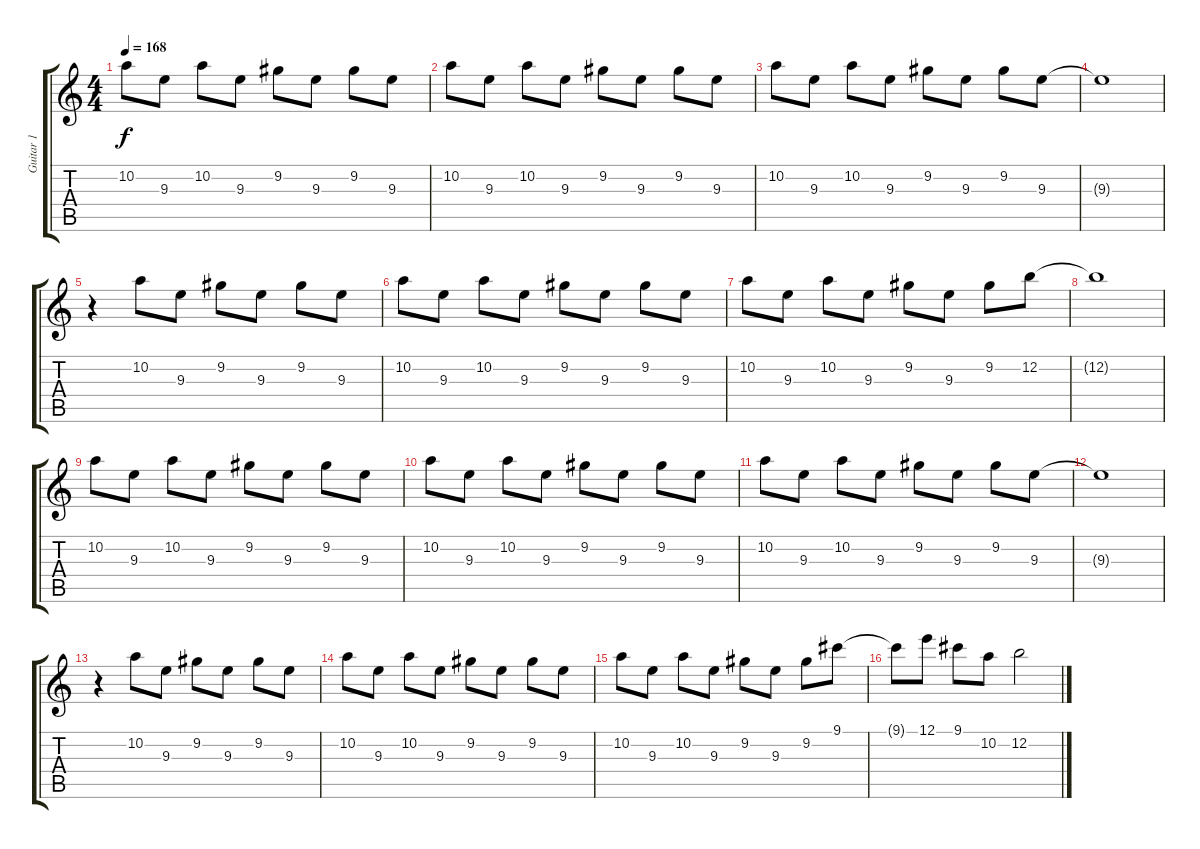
\track ("Guitar 1" "Guitar 1") {instrument overdrivenguitar}
\staff {score tabs}
\tuning (E4 B3 G3 D3 A2 D2) {hide}
\ts (4 4)
\tempo 168
\clef g2
\ks c
10.2.8{dy f} 9.3.8 10.2.8 9.3.8 9.2.8 9.3.8 9.2.8 9.3.8 |
10.2.8 9.3.8 10.2.8 9.3.8 9.2.8 9.3.8 9.2.8 9.3.8 |
10.2.8 9.3.8 10.2.8 9.3.8 9.2.8 9.3.8 9.2.8 9.3.8 |
9.3{t}.1 |
r.4 10.2.8 9.3.8 9.2.8 9.3.8 9.2.8 9.3.8 |
10.2.8 9.3.8 10.2.8 9.3.8 9.2.8 9.3.8 9.2.8 9.3.8 |
10.2.8 9.3.8 10.2.8 9.3.8 9.2.8 9.3.8 9.2.8 12.2.8 |
12.2{t}.1 |
10.2.8 9.3.8 10.2.8 9.3.8 9.2.8 9.3.8 9.2.8 9.3.8 |
10.2.8 9.3.8 10.2.8 9.3.8 9.2.8 9.3.8 9.2.8 9.3.8 |
10.2.8 9.3.8 10.2.8 9.3.8 9.2.8 9.3.8 9.2.8 9.3.8 |
9.3{t}.1 |
r.4 10.2.8 9.3.8 9.2.8 9.3.8 9.2.8 9.3.8 |
10.2.8 9.3.8 10.2.8 9.3.8 9.2.8 9.3.8 9.2.8 9.3.8 |
10.2.8 9.3.8 10.2.8 9.3.8 9.2.8 9.3.8 9.2.8 9.1.8 |
9.1{t}.8 12.1.8 9.1.8 10.2.8 12.2.2
